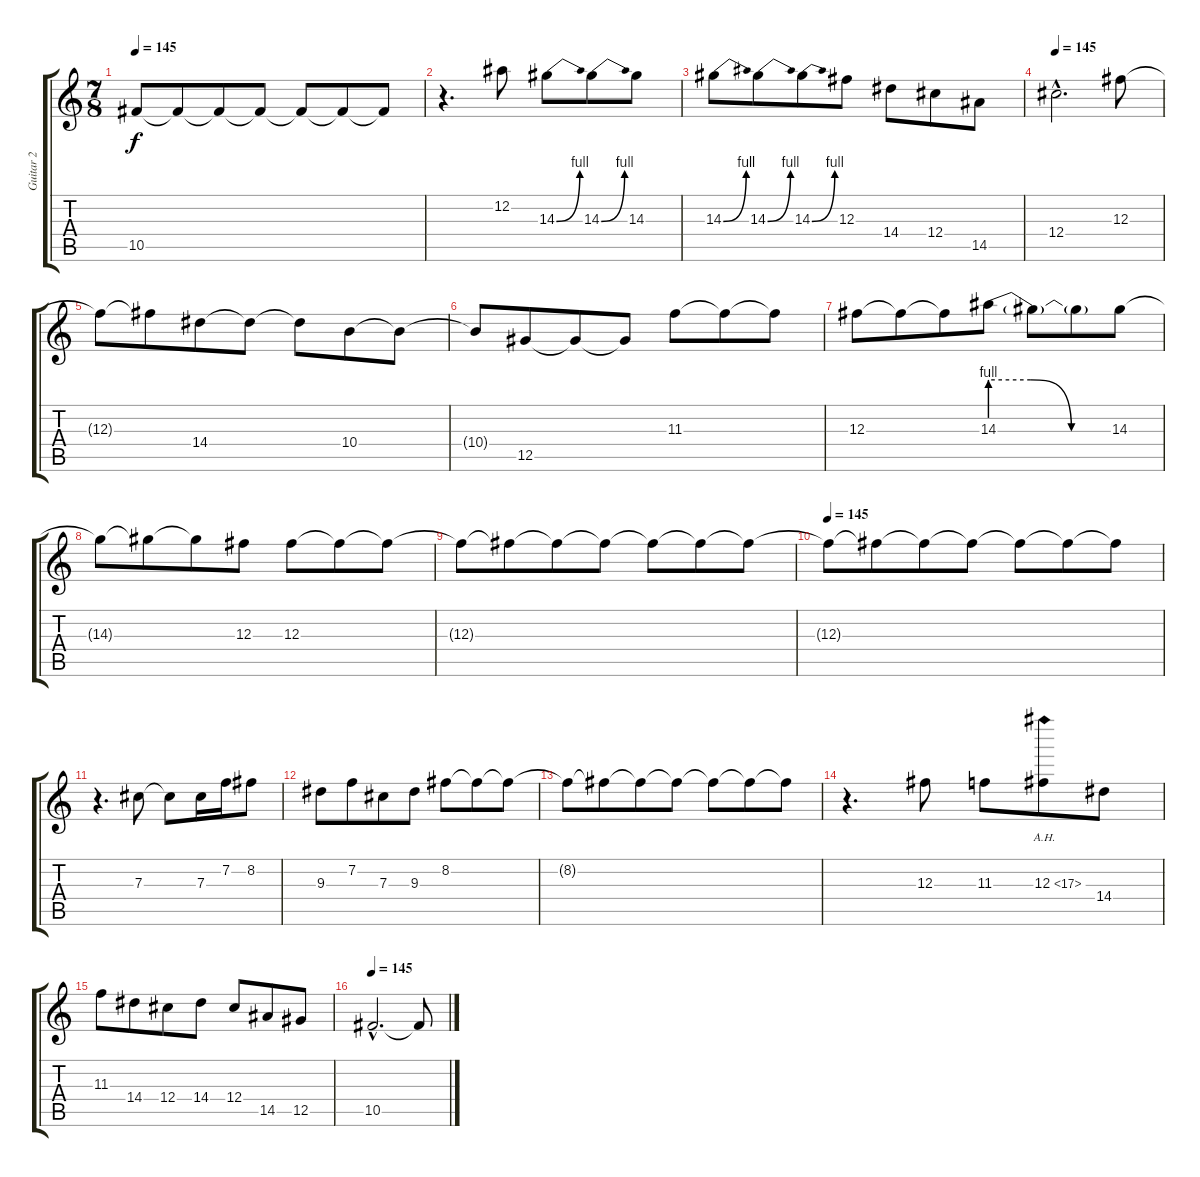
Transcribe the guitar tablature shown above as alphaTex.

\track ("Guitar 2" "Guitar 2") {instrument overdrivenguitar}
\staff {score tabs}
\tuning (Eb4 Bb3 Gb3 Db3 Ab2 Eb2) {hide}
\ts (7 8)
\tempo 145
\clef g2
\ks c
10.5.8{dy f} 10.5{t}.8 10.5{t}.8 10.5{t}.8 10.5{t}.8 10.5{t}.8 10.5{t}.8 |
r.4{d} 12.2.8 14.3{be (bend 0 0 60 4)}.8 14.3{be (bend 0 0 60 4)}.8 14.3.8 |
14.3{be (bend 0 0 60 4)}.8 14.3{be (bend 0 0 60 4)}.8 14.3{be (bend 0 0 60 4)}.8 12.3.8 14.4.8 12.4.8 14.5.8 |
\tempo 145
12.4{hac}.2{d} 12.3.8 |
12.3{t}.8 12.3{t}.8 14.4.8 14.4{t}.8 14.4{t}.8 10.4.8 10.4{t}.8 |
10.4{t}.8 12.5.8 12.5{t}.8 12.5{t}.8 11.3.8 11.3{t}.8 11.3{t}.8 |
12.3.8 12.3{t}.8 12.3{t}.8 14.3{be (custom 0 4 20 4 40 0 60 0)}.8 14.3{t}.8 14.3{t}.8 14.3.8 |
14.3{t}.8 14.3{t}.8 14.3{t}.8 12.3.8 12.3.8 12.3{t}.8 12.3{t}.8 |
12.3{t}.8 12.3{t}.8 12.3{t}.8 12.3{t}.8 12.3{t}.8 12.3{t}.8 12.3{t}.8 |
\tempo 145
12.3{t}.8 12.3{t}.8 12.3{t}.8 12.3{t}.8 12.3{t}.8 12.3{t}.8 12.3{t}.8 |
r.4{d} 7.3.8 7.3{t}.8 7.3.16 7.2.16 8.2.8 |
9.3.8 7.2.8 7.3.8 9.3.8 8.2.8 8.2{t}.8 8.2{t}.8 |
8.2{t}.8 8.2{t}.8 8.2{t}.8 8.2{t}.8 8.2{t}.8 8.2{t}.8 8.2{t}.8 |
r.4{d} 12.3.8 11.3.8 12.3{ah 5}.8 14.4.8 |
11.3.8 14.4.8 12.4.8 14.4.8 12.4.8 14.5.8 12.5.8 |
\tempo 145
10.5{hac}.2{d} 10.5{t}.8
